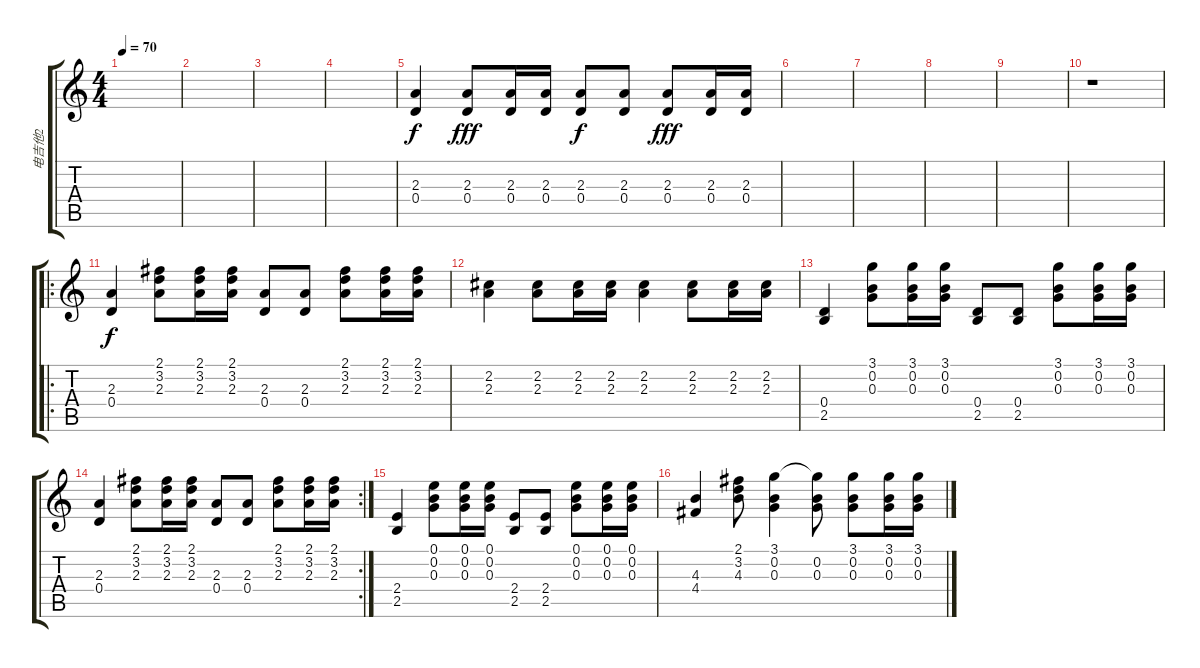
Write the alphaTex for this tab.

\track ("电吉他2" "电吉他2") {instrument distortionguitar}
\staff {score tabs}
\tuning (E4 B3 G3 D3 A2 E2) {hide}
\ts (4 4)
\tempo 70
\clef g2
\ks c
|
|
|
|
(2.3 0.4).4 (2.3 0.4).8{dy fff} (2.3 0.4).16 (2.3 0.4).16 (2.3 0.4).8{dy f} (2.3 0.4).8 (2.3 0.4).8{dy fff} (2.3 0.4).16 (2.3 0.4).16 |
|
|
|
|
r.1 |
\ro
(2.3 0.4).4{dy f} (2.1 3.2 2.3).8 (2.1 3.2 2.3).16 (2.1 3.2 2.3).16 (2.3 0.4).8 (2.3 0.4).8 (2.1 3.2 2.3).8 (2.1 3.2 2.3).16 (2.1 3.2 2.3).16 |
(2.2 2.3).4 (2.2 2.3).8 (2.2 2.3).16 (2.2 2.3).16 (2.2 2.3).4 (2.2 2.3).8 (2.2 2.3).16 (2.2 2.3).16 |
(0.4 2.5).4 (3.1 0.2 0.3).8 (3.1 0.2 0.3).16 (3.1 0.2 0.3).16 (0.4 2.5).8 (0.4 2.5).8 (3.1 0.2 0.3).8 (3.1 0.2 0.3).16 (3.1 0.2 0.3).16 |
\rc 2
(2.3 0.4).4 (2.1 3.2 2.3).8 (2.1 3.2 2.3).16 (2.1 3.2 2.3).16 (2.3 0.4).8 (2.3 0.4).8 (2.1 3.2 2.3).8 (2.1 3.2 2.3).16 (2.1 3.2 2.3).16 |
(2.4 2.5).4 (0.1 0.2 0.3).8 (0.1 0.2 0.3).16 (0.1 0.2 0.3).16 (2.4 2.5).8 (2.4 2.5).8 (0.1 0.2 0.3).8 (0.1 0.2 0.3).16 (0.1 0.2 0.3).16 |
(4.3 4.4).4 (2.1 3.2 4.3).8 (3.1 0.2 0.3).4 (3.1{t} 0.2 0.3).8 (3.1 0.2 0.3).8 (3.1 0.2 0.3).16 (3.1 0.2 0.3).16
